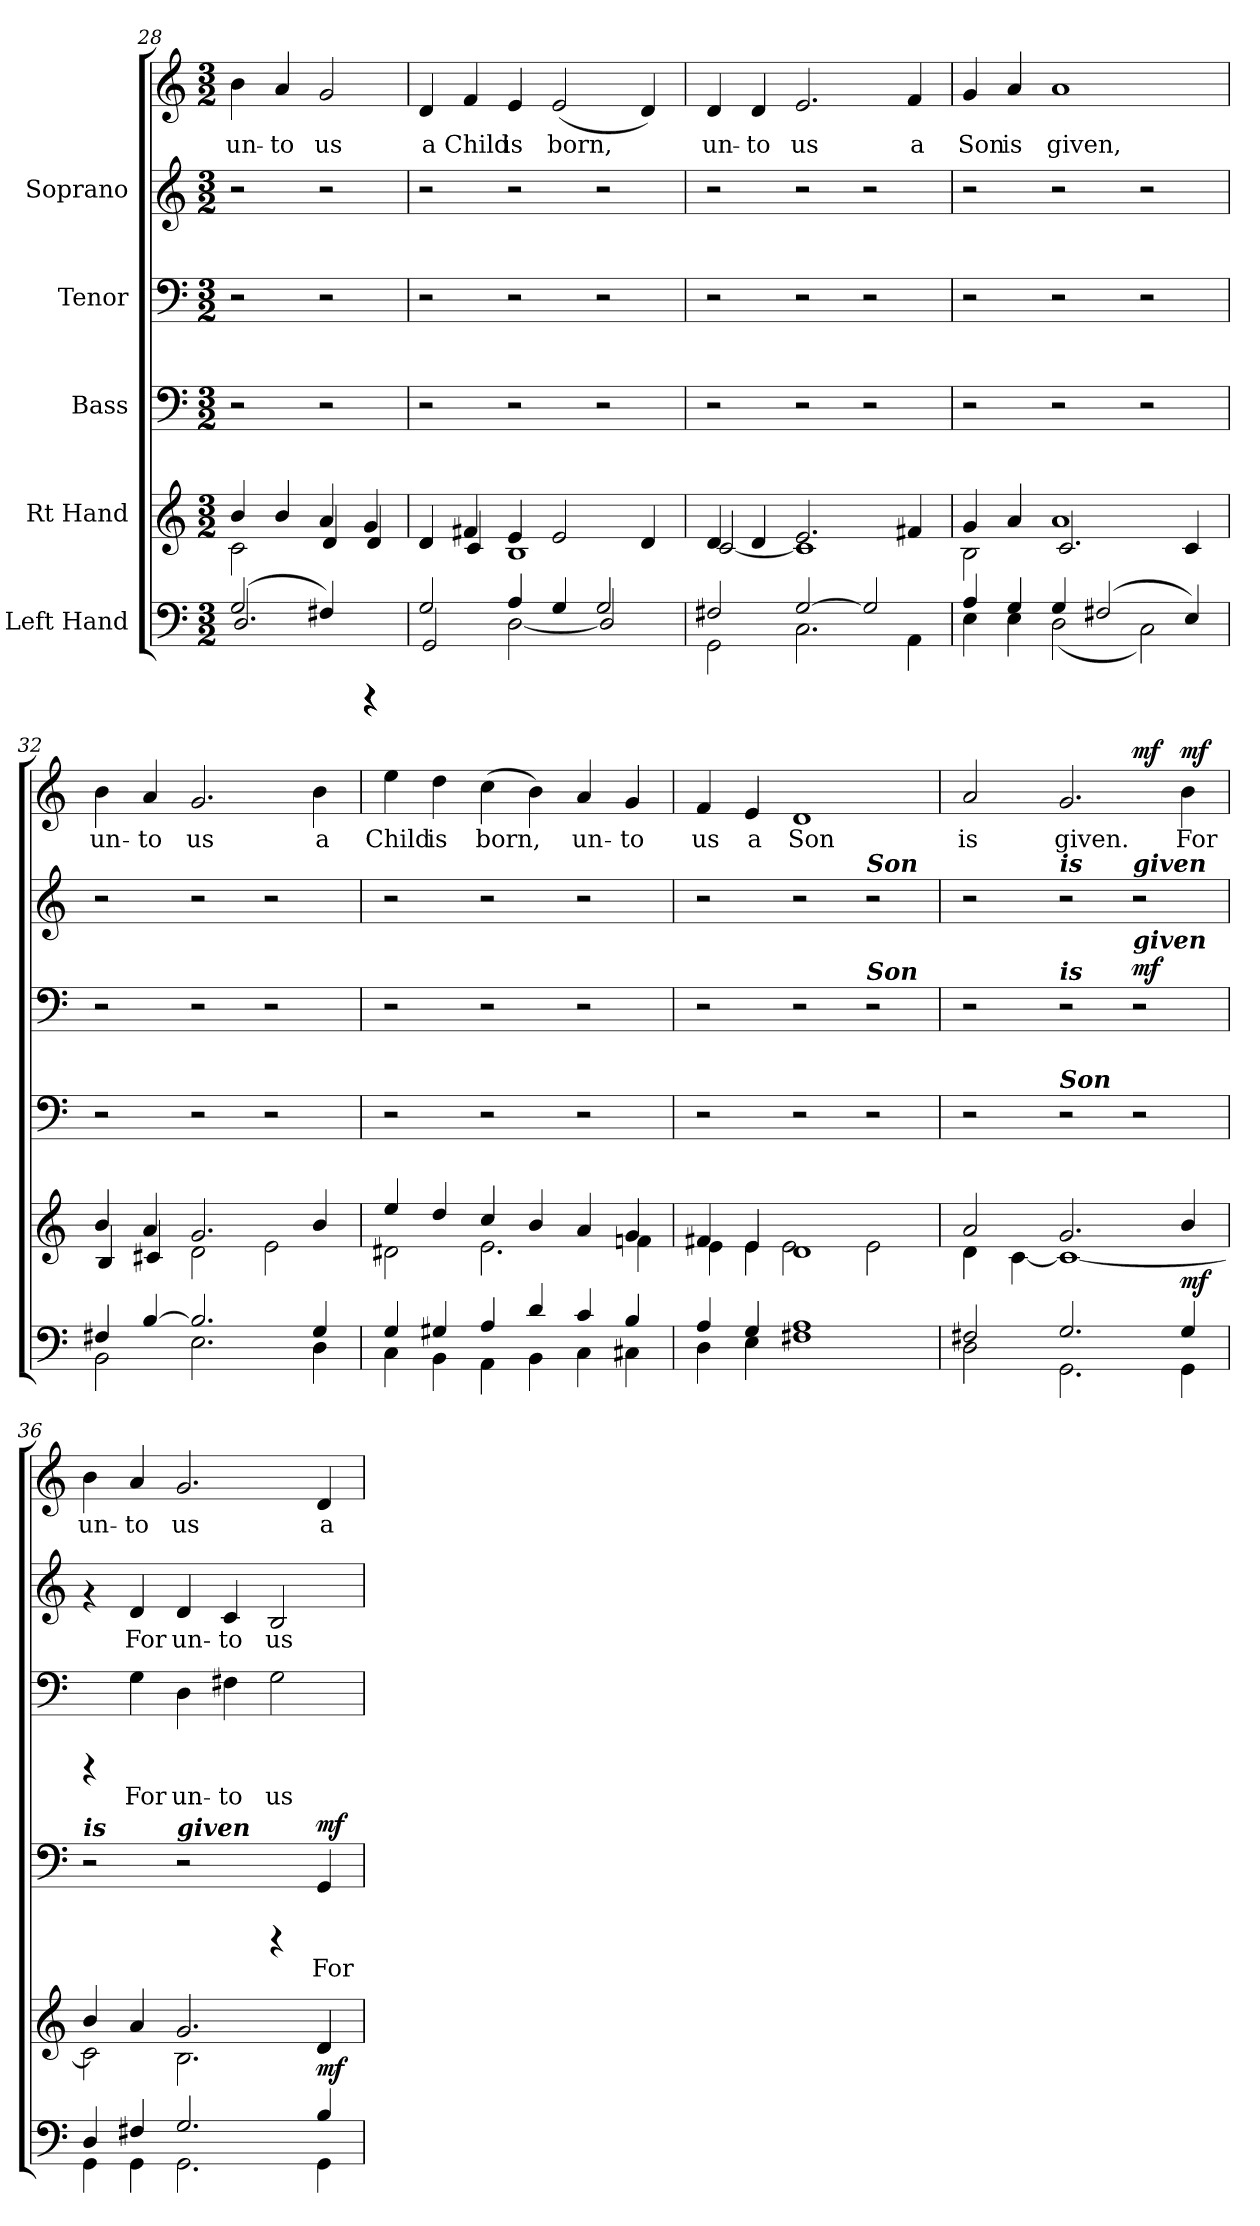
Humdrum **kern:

**kern	**dynam	**kern	**dynam	**kern	**text	**dynam	**kern	**text	**dynam	**kern	**text	**kern	**text	**dynam
*part5	*part5	*part4	*part4	*part3	*part3	*part3	*part2	*part2	*part2	*part1	*part1	*part1	*part1	*part1
*staff6	*staff6	*staff5	*staff5	*staff4	*staff4	*staff4	*staff3	*staff3	*staff3	*staff2	*staff2	*staff1	*staff1	*staff1/2
*I"Left Hand	*	*I"Rt Hand	*	*I"Bass	*	*	*I"Tenor	*	*	*I"Soprano	*	*	*	*
!!LO:LB:g=z
*clefF4	*	*clefG2	*	*clefF4	*	*	*clefF4	*	*	*clefG2	*	*clefG2	*	*
*M3/2	*	*M3/2	*	*M3/2	*	*	*M3/2	*	*	*M3/2	*	*M3/2	*	*
=28	=28	=28	=28	=28	=28	=28	=28	=28	=28	=28	=28	=28	=28	=28
*^	*	*^	*	*	*	*	*	*	*	*	*	*	*	*
!	!	!	!	!	!	!	!	!	!	!	!	!	!	!	!LO:LY:a	!
(>2G/	2.D/	.	4b/	2c\	.	2r	.	.	2r	.	.	2r	.	4b\	un-	.
!	!	!	!	!	!	!	!	!	!	!	!	!	!	!	!LO:LY:a	!
.	.	.	4b/	.	.	.	.	.	.	.	.	.	.	4a/	-to	.
!	!	!	!	!	!	!	!	!	!	!	!	!	!	!	!LO:LY:a	!
4F#/)	.	.	4a/	4d/	.	2r	.	.	2r	.	.	2r	.	2g/	us	.
4rCCC	4rCCC	.	4g/	4d/	.	.	.	.	.	.	.	.	.	.	.	.
!!LO:LB:g=z
=29	=29	=29	=29	=29	=29	=29	=29	=29	=29	=29	=29	=29	=29	=29	=29	=29
!	!	!	!	!	!	!	!	!	!	!	!	!	!	!	!LO:LY:a	!
2G/	2GG/	.	4d/	4d/	.	2r	.	.	2r	.	.	2r	.	4d/	a	.
!	!	!	!	!	!	!	!	!	!	!	!	!	!	!	!LO:LY:a	!
.	.	.	4f#/	4c/	.	.	.	.	.	.	.	.	.	4f/	Child	.
!	!	!	!	!	!	!	!	!	!	!	!	!	!	!	!LO:LY:b	!
4A/	[>2D\	.	4e/	1B	.	2r	.	.	2r	.	.	2r	.	4e/	is	.
!	!	!	!	!	!	!	!	!	!	!	!	!	!	!	!LO:LY:b	!
4G/	.	.	2e/	.	.	.	.	.	.	.	.	.	.	(<2e/	born,	.
2G/	2D/]	.	.	.	.	2r	.	.	2r	.	.	2r	.	.	.	.
!	!	!	!	!	!	!	!	!	!	!	!	!	!	!	!LO:LY:b	!
.	.	.	4d/	.	.	.	.	.	.	.	.	.	.	4d/)	.	.
!!LO:PB:g=z
=30	=30	=30	=30	=30	=30	=30	=30	=30	=30	=30	=30	=30	=30	=30	=30	=30
!	!	!	!	!	!	!	!	!	!	!	!	!	!	!	!LO:LY:a	!
2F#/	2GG\	.	4d/	[<2c/	.	2r	.	.	2r	.	.	2r	.	4d/	un-	.
!	!	!	!	!	!	!	!	!	!	!	!	!	!	!	!LO:LY:a	!
.	.	.	4d/	.	.	.	.	.	.	.	.	.	.	4d/	-to	.
!	!	!	!	!	!	!	!	!	!	!	!	!	!	!	!LO:LY:b	!
[<2G/	2.C\	.	2.e/	1c]	.	2r	.	.	2r	.	.	2r	.	2.e/	us	.
2G/]	.	.	.	.	.	2r	.	.	2r	.	.	2r	.	.	.	.
!	!	!	!	!	!	!	!	!	!	!	!	!	!	!	!LO:LY:b	!
.	4AA\	.	4f#/	.	.	.	.	.	.	.	.	.	.	4f/	a	.
!!LO:LB:g=z
=31	=31	=31	=31	=31	=31	=31	=31	=31	=31	=31	=31	=31	=31	=31	=31	=31
!	!	!	!	!	!	!	!	!	!	!	!	!	!	!	!LO:LY:a	!
4A/	4E\	.	4g/	2B\	.	2r	.	.	2r	.	.	2r	.	4g/	Son	.
!	!	!	!	!	!	!	!	!	!	!	!	!	!	!	!LO:LY:a	!
4G/	4E\	.	4a/	.	.	.	.	.	.	.	.	.	.	4a/	is	.
!	!	!	!	!	!	!	!	!	!	!	!	!	!	!	!LO:LY:b	!
4G/	(>2D\	.	1a	2.c/	.	2r	.	.	2r	.	.	2r	.	1a	given,	.
(<2F#/	.	.	.	.	.	.	.	.	.	.	.	.	.	.	.	.
.	2C\)	.	.	.	.	2r	.	.	2r	.	.	2r	.	.	.	.
4E/)	.	.	.	4c/	.	.	.	.	.	.	.	.	.	.	.	.
!!LO:LB:g=z
=32	=32	=32	=32	=32	=32	=32	=32	=32	=32	=32	=32	=32	=32	=32	=32	=32
!	!	!	!	!	!	!	!	!	!	!	!	!	!	!	!LO:LY:a	!
4F#/	2BB\	.	4b/	4B/	.	2r	.	.	2r	.	.	2r	.	4b\	un-	.
!	!	!	!	!	!	!	!	!	!	!	!	!	!	!	!LO:LY:a	!
[<4B/	.	.	4a/	4c#X/	.	.	.	.	.	.	.	.	.	4a/	-to	.
!	!	!	!	!	!	!	!	!	!	!	!	!	!	!	!LO:LY:a	!
2.B/]	2.E\	.	2.g/	2d\	.	2r	.	.	2r	.	.	2r	.	2.g/	us	.
.	.	.	.	2e\	.	2r	.	.	2r	.	.	2r	.	.	.	.
!	!	!	!	!	!	!	!	!	!	!	!	!	!	!	!LO:LY:a	!
4G/	4D\	.	4b/	.	.	.	.	.	.	.	.	.	.	4b\	a	.
!!LO:LB:g=z
=33	=33	=33	=33	=33	=33	=33	=33	=33	=33	=33	=33	=33	=33	=33	=33	=33
!	!	!	!	!	!	!	!	!	!	!	!	!	!	!	!LO:LY:a	!
4G/	4C\	.	4ee/	2d#X\	.	2r	.	.	2r	.	.	2r	.	4ee\	Child	.
!	!	!	!	!	!	!	!	!	!	!	!	!	!	!	!LO:LY:a	!
4G#X/	4BB\	.	4dd/	.	.	.	.	.	.	.	.	.	.	4dd\	is	.
!	!	!	!	!	!	!	!	!	!	!	!	!	!	!	!LO:LY:b	!
4A/	4AA\	.	4cc/	2.e\	.	2r	.	.	2r	.	.	2r	.	(<4cc\	born,	.
!	!	!	!	!	!	!	!	!	!	!	!	!	!	!	!LO:LY:b	!
4d/	4BB\	.	4b/	.	.	.	.	.	.	.	.	.	.	4b\)	.	.
!	!	!	!	!	!	!	!	!	!	!	!	!	!	!	!LO:LY:b	!
4c/	4C\	.	4a/	.	.	2r	.	.	2r	.	.	2r	.	4a/	un-	.
!	!	!	!	!	!	!	!	!	!	!	!	!	!	!	!LO:LY:b	!
4B/	4C#X\	.	4g/	4fn\	.	.	.	.	.	.	.	.	.	4g/	-to	.
!!LO:LB:g=z
=34	=34	=34	=34	=34	=34	=34	=34	=34	=34	=34	=34	=34	=34	=34	=34	=34
!	!	!	!	!	!	!	!	!	!	!	!	!	!	!	!LO:LY:a	!
4A/	4D\	.	4f#/	4e\	.	2r	.	.	2r	.	.	2r	.	4f/	us	.
!	!	!	!	!	!	!	!	!	!	!	!	!	!	!	!LO:LY:a	!
4G/	4E\	.	4e/	4e\	.	.	.	.	.	.	.	.	.	4e/	a	.
!	!	!	!	!	!	!	!	!	!	!	!	!	!	!	!LO:LY:b	!
1A	1F#	.	1d	2e\	.	2r	.	.	2r	.	.	2r	.	1d	Son	.
!	!	!	!	!	!	!	!	!	!	!	!	!LO:TX:a:Bi:t=Son	!	!	!	!
!	!	!	!	!	!	!	!	!	!LO:TX:a:Bi:t=Son	!	!	!	!	!	!	!
.	.	.	.	2e\	.	2r	.	.	2r	.	.	2r	.	.	.	.
!!LO:PB:g=z
=35	=35	=35	=35	=35	=35	=35	=35	=35	=35	=35	=35	=35	=35	=35	=35	=35
!	!	!	!	!	!	!	!	!	!	!	!	!	!	!	!LO:LY:a	!
2F#/	2D\	.	2a/	4d\	.	2r	.	.	2r	.	.	2r	.	2a/	is	.
.	.	.	.	[>4c\	.	.	.	.	.	.	.	.	.	.	.	.
!	!	!	!	!	!	!	!	!	!	!	!	!LO:TX:a:Bi:t=is	!	!	!	!
!	!	!	!	!	!	!	!	!	!LO:TX:a:Bi:t=is	!	!	!	!	!	!	!
!	!	!	!	!	!	!LO:TX:a:Bi:t=Son	!	!	!	!	!	!	!	!	!	!
!	!	!	!	!	!	!	!	!	!	!	!	!	!	!	!LO:LY:b	!
2.G/	2.GG\	.	2.g/	1c_>	.	2r	.	.	2r	.	.	2r	.	2.g/	given.	.
!	!	!	!	!	!	!	!	!	!	!	!	!LO:TX:a:Bi:t=given	!	!	!	!
!	!	!	!	!	!	!	!	!	!LO:TX:a:Bi:t=given	!	!	!	!	!	!	!
!	!	!	!	!	!	!	!	!	!	!	!LO:DY:b	!	!	!	!	!LO:DY:b=2
.	.	.	.	.	.	2r	.	.	2r	.	mf	2r	.	.	.	mf
!	!	!LO:DY:a	!	!	!	!	!	!	!	!	!	!	!	!	!LO:LY:b	!
!	!	!LO:DY:n=1:a	!	!	!LO:DY:b	!	!	!	!	!	!	!	!	!	!	!LO:DY:b
4G/	4GG\	mf mf	4b/	.	mf	.	.	.	.	.	.	.	.	4b\	For	mf
!!LO:LB:g=z
=36	=36	=36	=36	=36	=36	=36	=36	=36	=36	=36	=36	=36	=36	=36	=36	=36
!	!	!	!	!	!	!LO:TX:a:Bi:t=is	!	!	!	!	!	!	!	!	!	!
!	!	!	!	!	!	!	!	!	!	!	!	!	!	!	!LO:LY:a	!
4D/	4GG\	.	4b/	2c\]	.	2r	.	.	4rCCC	.	.	4rf	.	4b\	un-	.
!	!	!	!	!	!	!	!	!	!	!LO:LY:b	!	!	!LO:LY:b	!	!LO:LY:a	!
4F#/	4GG\	.	4a/	.	.	.	.	.	4G\	For	.	4d/	For	4a/	-to	.
!	!	!	!	!	!	!LO:TX:a:Bi:t=given	!	!	!	!	!	!	!	!	!	!
!	!	!	!	!	!	!	!	!	!	!LO:LY:a	!	!	!LO:LY:a	!	!LO:LY:a	!
2.G/	2.GG\	.	2.g/	2.B\	.	2r	.	.	4D\	un-	.	4d/	un-	2.g/	us	.
!	!	!	!	!	!	!	!	!	!	!LO:LY:a	!	!	!LO:LY:a	!	!	!
.	.	.	.	.	.	.	.	.	4F#\	-to	.	4c/	-to	.	.	.
!	!	!	!	!	!	!	!	!	!	!LO:LY:a	!	!	!LO:LY:a	!	!	!
.	.	.	.	.	.	4rCCC	.	.	2G\	us	.	2B/	us	.	.	.
!	!	!	!	!	!LO:DY:b	!	!LO:LY:a	!LO:DY:a	!	!	!	!	!	!	!LO:LY:a	!
4B/	4GG\	.	4d/	4d/	mf	4GG/	For	mf	.	.	.	.	.	4d/	a	.
*v	*v	*	*	*	*	*	*	*	*	*	*	*	*	*	*	*
*	*	*v	*v	*	*	*	*	*	*	*	*	*	*	*	*
=	=	=	=	=	=	=	=	=	=	=	=	=	=	=
*-	*-	*-	*-	*-	*-	*-	*-	*-	*-	*-	*-	*-	*-	*-
